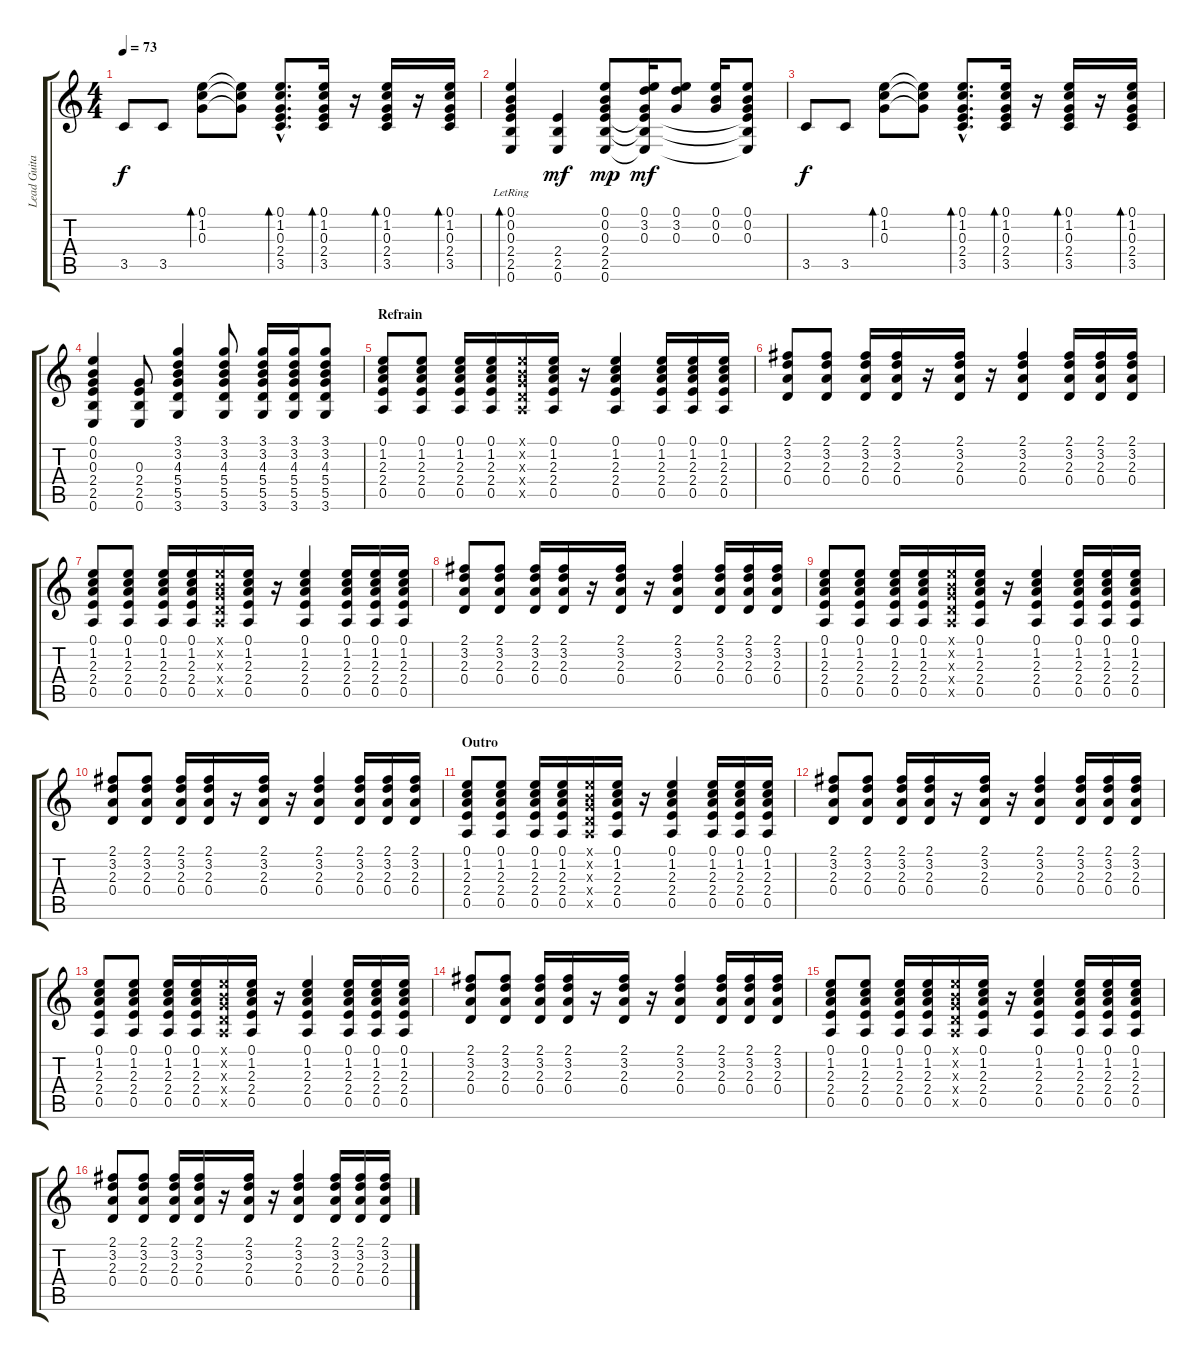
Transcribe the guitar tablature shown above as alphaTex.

\track ("Lead Guitar" "Lead Guita") {instrument electricguitarclean}
\staff {score tabs}
\tuning (E4 B3 G3 D3 A2 E2) {hide}
\ts (4 4)
\tempo 73
\clef g2
\ks c
3.5.8{dy f} 3.5.8 (0.1 1.2 0.3).8{bd 30} (0.1{t} 1.2{t} 0.3{t}).8 (0.1{hac} 1.2{hac} 0.3{hac} 2.4{hac} 3.5{hac}).8{d bd 30} (0.1 1.2 0.3 2.4 3.5).16{bd 30} r.16 (0.1 1.2 0.3 2.4 3.5).16{bd 30} r.16 (0.1 1.2 0.3 2.4 3.5).16{bd 30} |
(0.1{lr} 0.2{lr} 0.3{lr} 2.4 2.5 0.6).4{bd 30} (2.4 2.5 0.6).4{dy mf} (0.1 0.2 0.3 2.4 2.5 0.6).8{dy mp} (0.1 3.2 0.3 2.4{t} 2.5{t} 0.6{t}).16{dy mf} (0.1 3.2 0.3).8 (0.1 0.2 0.3).16 (0.1 0.2 0.3 2.4{t} 2.5{t} 0.6{t}).8 |
3.5.8{dy f} 3.5.8 (0.1 1.2 0.3).8{bd 30} (0.1{t} 1.2{t} 0.3{t}).8 (0.1{hac} 1.2{hac} 0.3{hac} 2.4{hac} 3.5{hac}).8{d bd 30} (0.1 1.2 0.3 2.4 3.5).16{bd 30} r.16 (0.1 1.2 0.3 2.4 3.5).16{bd 30} r.16 (0.1 1.2 0.3 2.4 3.5).16{bd 30} |
(0.1 0.2 0.3 2.4 2.5 0.6).4 (0.3 2.4 2.5 0.6).8 (3.1 3.2 4.3 5.4 5.5 3.6).4 (3.1 3.2 4.3 5.4 5.5 3.6).8 (3.1 3.2 4.3 5.4 5.5 3.6).16 (3.1 3.2 4.3 5.4 5.5 3.6).16 (3.1 3.2 4.3 5.4 5.5 3.6).8 |
\section ("" "Refrain")
(0.1 1.2 2.3 2.4 0.5).8 (0.1 1.2 2.3 2.4 0.5).8 (0.1 1.2 2.3 2.4 0.5).16 (0.1 1.2 2.3 2.4 0.5).16 (0.1{x} 0.2{x} 0.3{x} 0.4{x} 0.5{x}).16 (0.1 1.2 2.3 2.4 0.5).16 r.16 (0.1 1.2 2.3 2.4 0.5).4 (0.1 1.2 2.3 2.4 0.5).16 (0.1 1.2 2.3 2.4 0.5).16 (0.1 1.2 2.3 2.4 0.5).16 |
(2.1 3.2 2.3 0.4).8 (2.1 3.2 2.3 0.4).8 (2.1 3.2 2.3 0.4).16 (2.1 3.2 2.3 0.4).16 r.16 (2.1 3.2 2.3 0.4).16 r.16 (2.1 3.2 2.3 0.4).4 (2.1 3.2 2.3 0.4).16 (2.1 3.2 2.3 0.4).16 (2.1 3.2 2.3 0.4).16 |
(0.1 1.2 2.3 2.4 0.5).8 (0.1 1.2 2.3 2.4 0.5).8 (0.1 1.2 2.3 2.4 0.5).16 (0.1 1.2 2.3 2.4 0.5).16 (0.1{x} 0.2{x} 0.3{x} 0.4{x} 0.5{x}).16 (0.1 1.2 2.3 2.4 0.5).16 r.16 (0.1 1.2 2.3 2.4 0.5).4 (0.1 1.2 2.3 2.4 0.5).16 (0.1 1.2 2.3 2.4 0.5).16 (0.1 1.2 2.3 2.4 0.5).16 |
(2.1 3.2 2.3 0.4).8 (2.1 3.2 2.3 0.4).8 (2.1 3.2 2.3 0.4).16 (2.1 3.2 2.3 0.4).16 r.16 (2.1 3.2 2.3 0.4).16 r.16 (2.1 3.2 2.3 0.4).4 (2.1 3.2 2.3 0.4).16 (2.1 3.2 2.3 0.4).16 (2.1 3.2 2.3 0.4).16 |
(0.1 1.2 2.3 2.4 0.5).8 (0.1 1.2 2.3 2.4 0.5).8 (0.1 1.2 2.3 2.4 0.5).16 (0.1 1.2 2.3 2.4 0.5).16 (0.1{x} 0.2{x} 0.3{x} 0.4{x} 0.5{x}).16 (0.1 1.2 2.3 2.4 0.5).16 r.16 (0.1 1.2 2.3 2.4 0.5).4 (0.1 1.2 2.3 2.4 0.5).16 (0.1 1.2 2.3 2.4 0.5).16 (0.1 1.2 2.3 2.4 0.5).16 |
(2.1 3.2 2.3 0.4).8 (2.1 3.2 2.3 0.4).8 (2.1 3.2 2.3 0.4).16 (2.1 3.2 2.3 0.4).16 r.16 (2.1 3.2 2.3 0.4).16 r.16 (2.1 3.2 2.3 0.4).4 (2.1 3.2 2.3 0.4).16 (2.1 3.2 2.3 0.4).16 (2.1 3.2 2.3 0.4).16 |
\section ("" "Outro")
(0.1 1.2 2.3 2.4 0.5).8 (0.1 1.2 2.3 2.4 0.5).8 (0.1 1.2 2.3 2.4 0.5).16 (0.1 1.2 2.3 2.4 0.5).16 (0.1{x} 0.2{x} 0.3{x} 0.4{x} 0.5{x}).16 (0.1 1.2 2.3 2.4 0.5).16 r.16 (0.1 1.2 2.3 2.4 0.5).4 (0.1 1.2 2.3 2.4 0.5).16 (0.1 1.2 2.3 2.4 0.5).16 (0.1 1.2 2.3 2.4 0.5).16 |
(2.1 3.2 2.3 0.4).8 (2.1 3.2 2.3 0.4).8 (2.1 3.2 2.3 0.4).16 (2.1 3.2 2.3 0.4).16 r.16 (2.1 3.2 2.3 0.4).16 r.16 (2.1 3.2 2.3 0.4).4 (2.1 3.2 2.3 0.4).16 (2.1 3.2 2.3 0.4).16 (2.1 3.2 2.3 0.4).16 |
(0.1 1.2 2.3 2.4 0.5).8 (0.1 1.2 2.3 2.4 0.5).8 (0.1 1.2 2.3 2.4 0.5).16 (0.1 1.2 2.3 2.4 0.5).16 (0.1{x} 0.2{x} 0.3{x} 0.4{x} 0.5{x}).16 (0.1 1.2 2.3 2.4 0.5).16 r.16 (0.1 1.2 2.3 2.4 0.5).4 (0.1 1.2 2.3 2.4 0.5).16 (0.1 1.2 2.3 2.4 0.5).16 (0.1 1.2 2.3 2.4 0.5).16 |
(2.1 3.2 2.3 0.4).8 (2.1 3.2 2.3 0.4).8 (2.1 3.2 2.3 0.4).16 (2.1 3.2 2.3 0.4).16 r.16 (2.1 3.2 2.3 0.4).16 r.16 (2.1 3.2 2.3 0.4).4 (2.1 3.2 2.3 0.4).16 (2.1 3.2 2.3 0.4).16 (2.1 3.2 2.3 0.4).16 |
(0.1 1.2 2.3 2.4 0.5).8 (0.1 1.2 2.3 2.4 0.5).8 (0.1 1.2 2.3 2.4 0.5).16 (0.1 1.2 2.3 2.4 0.5).16 (0.1{x} 0.2{x} 0.3{x} 0.4{x} 0.5{x}).16 (0.1 1.2 2.3 2.4 0.5).16 r.16 (0.1 1.2 2.3 2.4 0.5).4 (0.1 1.2 2.3 2.4 0.5).16 (0.1 1.2 2.3 2.4 0.5).16 (0.1 1.2 2.3 2.4 0.5).16 |
(2.1 3.2 2.3 0.4).8 (2.1 3.2 2.3 0.4).8 (2.1 3.2 2.3 0.4).16 (2.1 3.2 2.3 0.4).16 r.16 (2.1 3.2 2.3 0.4).16 r.16 (2.1 3.2 2.3 0.4).4 (2.1 3.2 2.3 0.4).16 (2.1 3.2 2.3 0.4).16 (2.1 3.2 2.3 0.4).16
